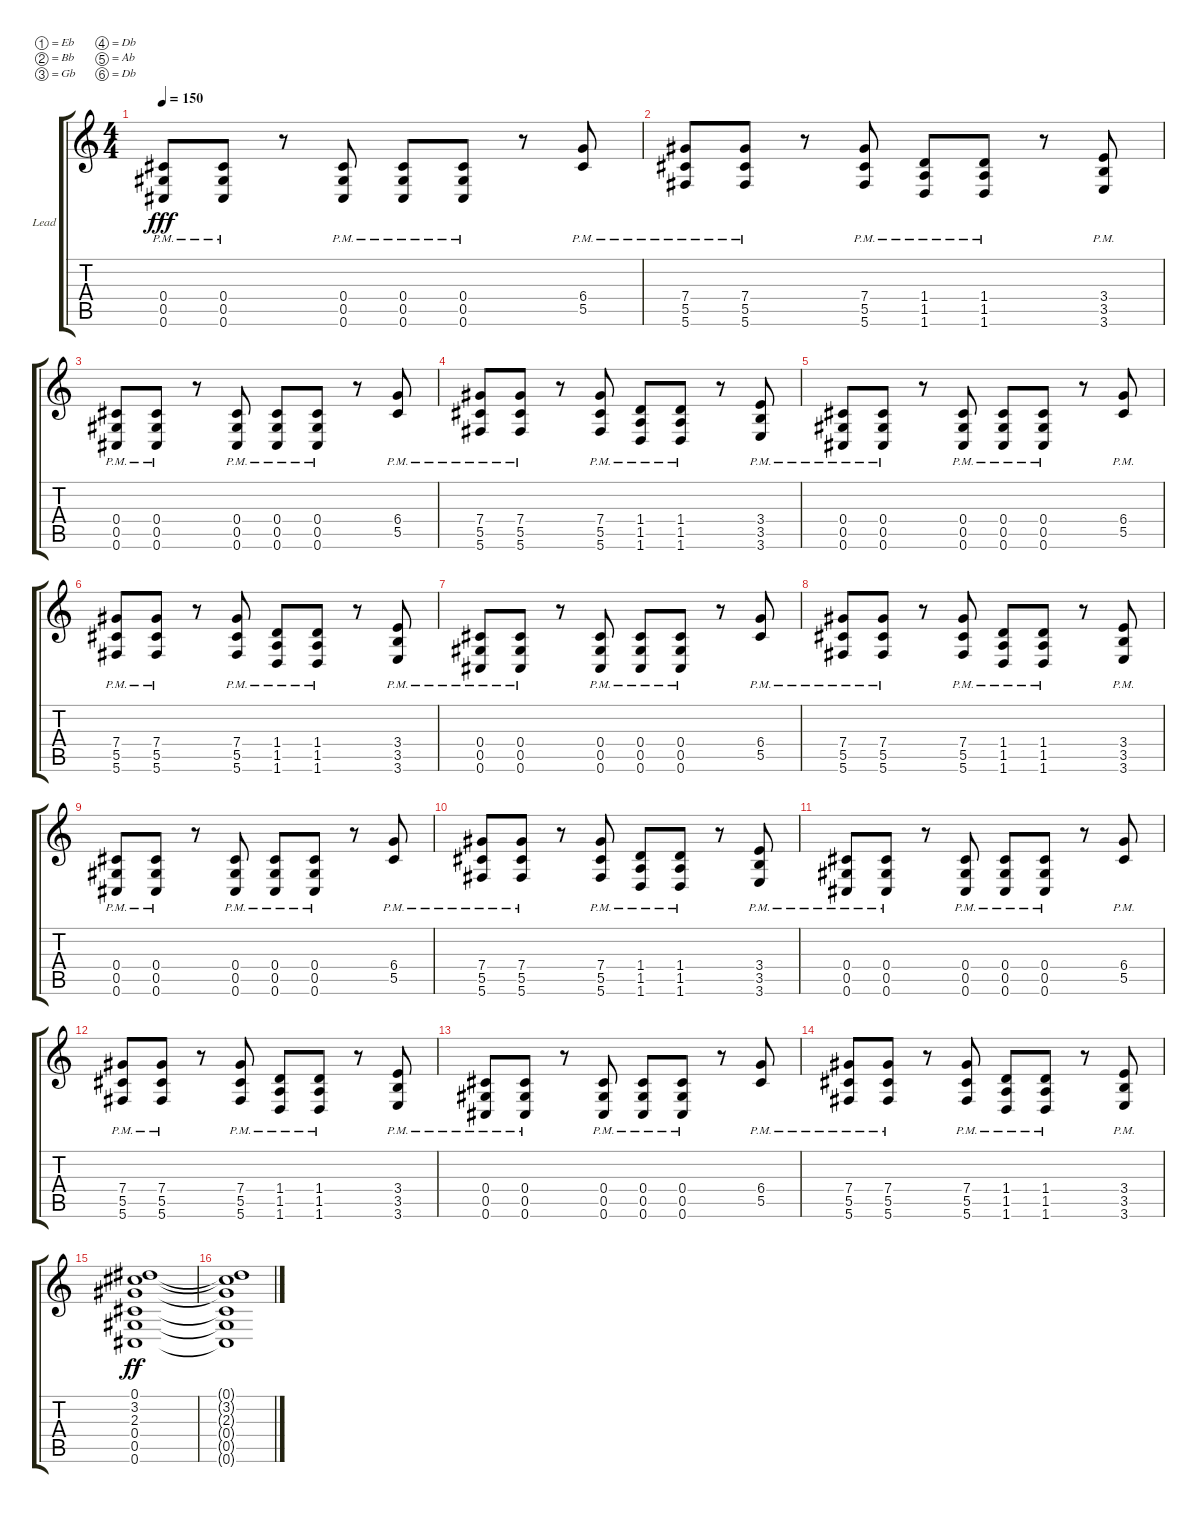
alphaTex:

\bracketExtendMode groupsimilarinstruments
\firstSystemTrackNameOrientation horizontal
\otherSystemsTrackNameOrientation horizontal
\track ("Adam" "Lead") {instrument distortionguitar}
\staff {score tabs}
\tuning (Eb4 Bb3 Gb3 Db3 Ab2 Db2)
\ts (4 4)
\tempo 150
\clef g2
\ks c
(0.6{pm} 0.5{pm} 0.4{pm}).8{dy fff} (0.6{pm} 0.5{pm} 0.4{pm}).8 r.8 (0.6{pm} 0.5{pm} 0.4{pm}).8 (0.6{pm} 0.5{pm} 0.4{pm}).8 (0.4{pm} 0.5{pm} 0.6{pm}).8 r.8 (5.5{pm} 6.4{pm}).8 |
(5.5{pm} 7.4{pm} 5.6{pm}).8 (5.6{pm} 5.5{pm} 7.4{pm}).8 r.8 (5.6{pm} 5.5{pm} 7.4{pm}).8 (1.6{pm} 1.5{pm} 1.4{pm}).8 (1.4{pm} 1.5{pm} 1.6{pm}).8 r.8 (3.6{pm} 3.5{pm} 3.4{pm}).8 |
(0.6{pm} 0.5{pm} 0.4{pm}).8 (0.6{pm} 0.5{pm} 0.4{pm}).8 r.8 (0.6{pm} 0.5{pm} 0.4{pm}).8 (0.6{pm} 0.5{pm} 0.4{pm}).8 (0.4{pm} 0.5{pm} 0.6{pm}).8 r.8 (5.5{pm} 6.4{pm}).8 |
(5.5{pm} 7.4{pm} 5.6{pm}).8 (5.6{pm} 5.5{pm} 7.4{pm}).8 r.8 (5.6{pm} 5.5{pm} 7.4{pm}).8 (1.6{pm} 1.5{pm} 1.4{pm}).8 (1.4{pm} 1.5{pm} 1.6{pm}).8 r.8 (3.6{pm} 3.5{pm} 3.4{pm}).8 |
(0.6{pm} 0.5{pm} 0.4{pm}).8 (0.6{pm} 0.5{pm} 0.4{pm}).8 r.8 (0.6{pm} 0.5{pm} 0.4{pm}).8 (0.6{pm} 0.5{pm} 0.4{pm}).8 (0.4{pm} 0.5{pm} 0.6{pm}).8 r.8 (5.5{pm} 6.4{pm}).8 |
(5.5{pm} 7.4{pm} 5.6{pm}).8 (5.6{pm} 5.5{pm} 7.4{pm}).8 r.8 (5.6{pm} 5.5{pm} 7.4{pm}).8 (1.6{pm} 1.5{pm} 1.4{pm}).8 (1.4{pm} 1.5{pm} 1.6{pm}).8 r.8 (3.6{pm} 3.5{pm} 3.4{pm}).8 |
(0.6{pm} 0.5{pm} 0.4{pm}).8 (0.6{pm} 0.5{pm} 0.4{pm}).8 r.8 (0.6{pm} 0.5{pm} 0.4{pm}).8 (0.6{pm} 0.5{pm} 0.4{pm}).8 (0.4{pm} 0.5{pm} 0.6{pm}).8 r.8 (5.5{pm} 6.4{pm}).8 |
(5.5{pm} 7.4{pm} 5.6{pm}).8 (5.6{pm} 5.5{pm} 7.4{pm}).8 r.8 (5.6{pm} 5.5{pm} 7.4{pm}).8 (1.6{pm} 1.5{pm} 1.4{pm}).8 (1.4{pm} 1.5{pm} 1.6{pm}).8 r.8 (3.6{pm} 3.5{pm} 3.4{pm}).8 |
(0.6{pm} 0.5{pm} 0.4{pm}).8 (0.6{pm} 0.5{pm} 0.4{pm}).8 r.8 (0.6{pm} 0.5{pm} 0.4{pm}).8 (0.6{pm} 0.5{pm} 0.4{pm}).8 (0.4{pm} 0.5{pm} 0.6{pm}).8 r.8 (5.5{pm} 6.4{pm}).8 |
(5.5{pm} 7.4{pm} 5.6{pm}).8 (5.6{pm} 5.5{pm} 7.4{pm}).8 r.8 (5.6{pm} 5.5{pm} 7.4{pm}).8 (1.6{pm} 1.5{pm} 1.4{pm}).8 (1.4{pm} 1.5{pm} 1.6{pm}).8 r.8 (3.6{pm} 3.5{pm} 3.4{pm}).8 |
(0.6{pm} 0.5{pm} 0.4{pm}).8 (0.6{pm} 0.5{pm} 0.4{pm}).8 r.8 (0.6{pm} 0.5{pm} 0.4{pm}).8 (0.6{pm} 0.5{pm} 0.4{pm}).8 (0.4{pm} 0.5{pm} 0.6{pm}).8 r.8 (5.5{pm} 6.4{pm}).8 |
(5.5{pm} 7.4{pm} 5.6{pm}).8 (5.6{pm} 5.5{pm} 7.4{pm}).8 r.8 (5.6{pm} 5.5{pm} 7.4{pm}).8 (1.6{pm} 1.5{pm} 1.4{pm}).8 (1.4{pm} 1.5{pm} 1.6{pm}).8 r.8 (3.6{pm} 3.5{pm} 3.4{pm}).8 |
(0.6{pm} 0.5{pm} 0.4{pm}).8 (0.6{pm} 0.5{pm} 0.4{pm}).8 r.8 (0.6{pm} 0.5{pm} 0.4{pm}).8 (0.6{pm} 0.5{pm} 0.4{pm}).8 (0.4{pm} 0.5{pm} 0.6{pm}).8 r.8 (5.5{pm} 6.4{pm}).8 |
(5.5{pm} 7.4{pm} 5.6{pm}).8 (5.6{pm} 5.5{pm} 7.4{pm}).8 r.8 (5.6{pm} 5.5{pm} 7.4{pm}).8 (1.6{pm} 1.5{pm} 1.4{pm}).8 (1.4{pm} 1.5{pm} 1.6{pm}).8 r.8 (3.6{pm} 3.5{pm} 3.4{pm}).8 |
(0.6 0.5 0.4 2.3 3.2 0.1).1{dy ff} |
(0.6{t} 0.5{t} 0.4{t} 2.3{t} 3.2{t} 0.1{t}).1
